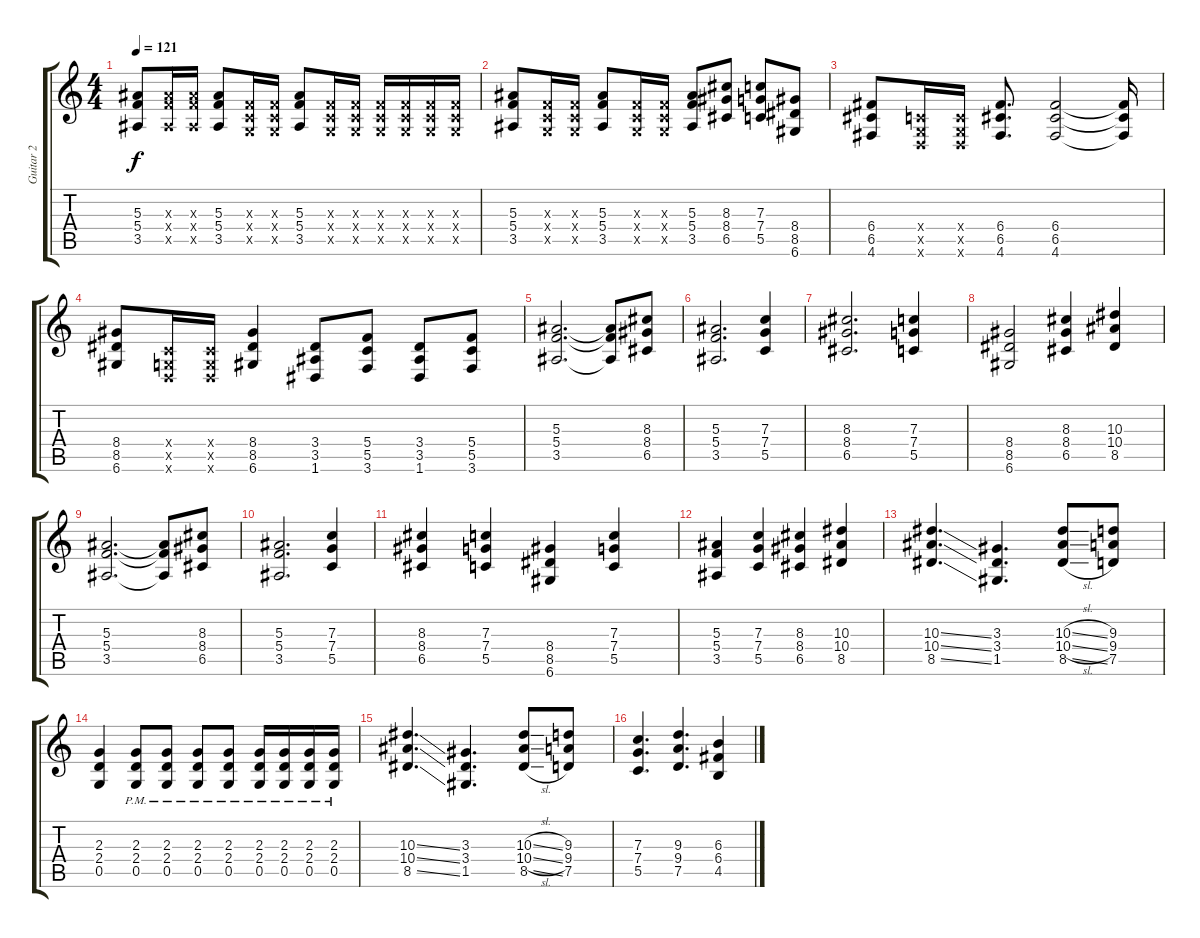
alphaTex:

\track ("Guitar 2" "Guitar 2") {instrument distortionguitar}
\staff {score tabs}
\tuning (D4 A3 F3 C3 G2 D2) {hide}
\ts (4 4)
\tempo 121
\clef g2
\ks c
(5.3 5.4 3.5).8{dy f} (5.3{x} 5.4{x} 3.5{x}).16 (5.3{x} 5.4{x} 3.5{x}).16 (5.3 5.4 3.5).8 (0.3{x} 0.4{x} 0.5{x}).16 (0.3{x} 0.4{x} 0.5{x}).16 (5.3 5.4 3.5).8 (0.3{x} 0.4{x} 0.5{x}).16 (0.3{x} 0.4{x} 0.5{x}).16 (0.3{x} 0.4{x} 0.5{x}).16 (0.3{x} 0.4{x} 0.5{x}).16 (0.3{x} 0.4{x} 0.5{x}).16 (0.3{x} 0.4{x} 0.5{x}).16 |
(5.3 5.4 3.5).8 (0.3{x} 0.4{x} 0.5{x}).16 (0.3{x} 0.4{x} 0.5{x}).16 (5.3 5.4 3.5).8 (0.3{x} 0.4{x} 0.5{x}).16 (0.3{x} 0.4{x} 0.5{x}).16 (5.3 5.4 3.5).8 (8.3 8.4 6.5).8 (7.3 7.4 5.5).8 (8.4 8.5 6.6).8 |
(6.4 6.5 4.6).8 (0.4{x} 0.5{x} 0.6{x}).16 (0.4{x} 0.5{x} 0.6{x}).16 (6.4 6.5 4.6).8{d} (6.4 6.5 4.6).2 (6.4{t} 6.5{t} 4.6{t}).16 |
(8.4 8.5 6.6).8 (0.4{x} 0.5{x} 0.6{x}).16 (0.4{x} 0.5{x} 0.6{x}).16 (8.4 8.5 6.6).4 (3.4 3.5 1.6).8 (5.4 5.5 3.6).8 (3.4 3.5 1.6).8 (5.4 5.5 3.6).8 |
(5.3 5.4 3.5).2{d} (5.3{t} 5.4{t} 3.5{t}).8 (8.3 8.4 6.5).8 |
(5.3 5.4 3.5).2{d} (7.3 7.4 5.5).4 |
(8.3 8.4 6.5).2{d} (7.3 7.4 5.5).4 |
(8.4 8.5 6.6).2 (8.3 8.4 6.5).4 (10.3 10.4 8.5).4 |
(5.3 5.4 3.5).2{d} (5.3{t} 5.4{t} 3.5{t}).8 (8.3 8.4 6.5).8 |
(5.3 5.4 3.5).2{d} (7.3 7.4 5.5).4 |
(8.3 8.4 6.5).4 (7.3 7.4 5.5).4 (8.4 8.5 6.6).4 (7.3 7.4 5.5).4 |
(5.3 5.4 3.5).4 (7.3 7.4 5.5).4 (8.3 8.4 6.5).4 (10.3 10.4 8.5).4 |
(10.3{ss} 10.4{ss} 8.5{ss}).4{d} (3.3 3.4 1.5).4{d} (10.3{sl} 10.4{sl} 8.5{sl}).8 (9.3 9.4 7.5).8 |
(2.3 2.4 0.5).4 (2.3{pm} 2.4{pm} 0.5{pm}).8 (2.3{pm} 2.4{pm} 0.5{pm}).8 (2.3{pm} 2.4{pm} 0.5{pm}).8 (2.3{pm} 2.4{pm} 0.5{pm}).8 (2.3{pm} 2.4{pm} 0.5{pm}).16 (2.3{pm} 2.4{pm} 0.5{pm}).16 (2.3{pm} 2.4{pm} 0.5{pm}).16 (2.3{pm} 2.4{pm} 0.5{pm}).16 |
(10.3{ss} 10.4{ss} 8.5{ss}).4{d} (3.3 3.4 1.5).4{d} (10.3{sl} 10.4{sl} 8.5{sl}).8 (9.3 9.4 7.5).8 |
(7.3 7.4 5.5).4{d} (9.3 9.4 7.5).4{d} (6.3 6.4 4.5).4
